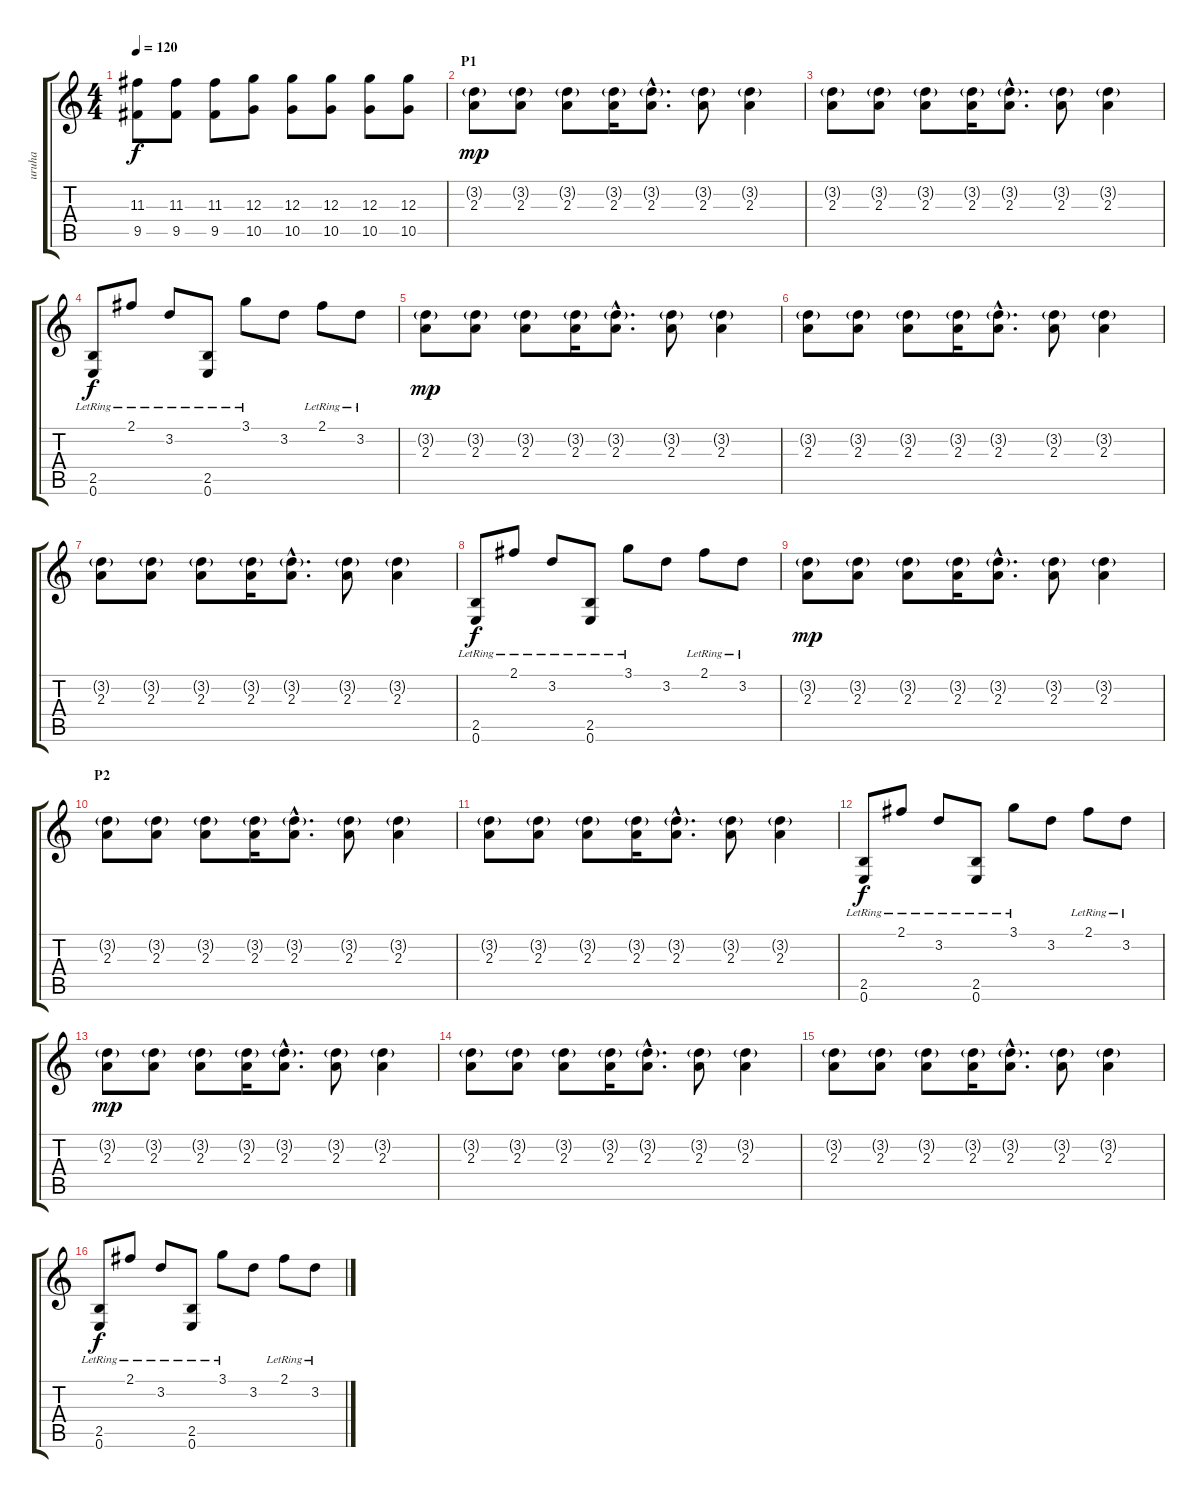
\track ("uruha" "uruha") {instrument distortionguitar}
\staff {score tabs}
\tuning (E4 B3 G3 D3 A2 E2) {hide}
\ts (4 4)
\tempo 120
\clef g2
\ks c
(11.3 9.5).8{dy f} (11.3 9.5).8 (11.3 9.5).8 (12.3 10.5).8 (12.3 10.5).8 (12.3 10.5).8 (12.3 10.5).8 (12.3 10.5).8 |
\section ("" "P1")
(3.2{g} 2.3).8{dy mp volume 7 instrument electricguitarjazz} (3.2{g} 2.3).8 (3.2{g} 2.3).8 (3.2{g} 2.3).16 (3.2{g hac} 2.3{hac}).8{d} (3.2{g} 2.3).8 (3.2{g} 2.3).4 |
(3.2{g} 2.3).8{volume 7 instrument electricguitarjazz} (3.2{g} 2.3).8 (3.2{g} 2.3).8 (3.2{g} 2.3).16 (3.2{g hac} 2.3{hac}).8{d} (3.2{g} 2.3).8 (3.2{g} 2.3).4 |
(2.5{lr} 0.6{lr}).8{dy f} 2.1{lr}.8 3.2{lr}.8 (2.5{lr} 0.6{lr}).8 3.1{lr}.8 3.2.8 2.1{lr}.8 3.2{lr}.8 |
(3.2{g} 2.3).8{dy mp volume 7 instrument electricguitarjazz} (3.2{g} 2.3).8 (3.2{g} 2.3).8 (3.2{g} 2.3).16 (3.2{g hac} 2.3{hac}).8{d} (3.2{g} 2.3).8 (3.2{g} 2.3).4 |
(3.2{g} 2.3).8{volume 7 instrument electricguitarjazz} (3.2{g} 2.3).8 (3.2{g} 2.3).8 (3.2{g} 2.3).16 (3.2{g hac} 2.3{hac}).8{d} (3.2{g} 2.3).8 (3.2{g} 2.3).4 |
(3.2{g} 2.3).8{volume 7 instrument electricguitarjazz} (3.2{g} 2.3).8 (3.2{g} 2.3).8 (3.2{g} 2.3).16 (3.2{g hac} 2.3{hac}).8{d} (3.2{g} 2.3).8 (3.2{g} 2.3).4 |
(2.5{lr} 0.6{lr}).8{dy f} 2.1{lr}.8 3.2{lr}.8 (2.5{lr} 0.6{lr}).8 3.1{lr}.8 3.2.8 2.1{lr}.8 3.2{lr}.8 |
(3.2{g} 2.3).8{dy mp volume 7 instrument electricguitarjazz} (3.2{g} 2.3).8 (3.2{g} 2.3).8 (3.2{g} 2.3).16 (3.2{g hac} 2.3{hac}).8{d} (3.2{g} 2.3).8 (3.2{g} 2.3).4 |
\section ("" "P2")
(3.2{g} 2.3).8{volume 7 instrument electricguitarjazz} (3.2{g} 2.3).8 (3.2{g} 2.3).8 (3.2{g} 2.3).16 (3.2{g hac} 2.3{hac}).8{d} (3.2{g} 2.3).8 (3.2{g} 2.3).4 |
(3.2{g} 2.3).8{volume 7 instrument electricguitarjazz} (3.2{g} 2.3).8 (3.2{g} 2.3).8 (3.2{g} 2.3).16 (3.2{g hac} 2.3{hac}).8{d} (3.2{g} 2.3).8 (3.2{g} 2.3).4 |
(2.5{lr} 0.6{lr}).8{dy f} 2.1{lr}.8 3.2{lr}.8 (2.5{lr} 0.6{lr}).8 3.1{lr}.8 3.2.8 2.1{lr}.8 3.2{lr}.8 |
(3.2{g} 2.3).8{dy mp volume 7 instrument electricguitarjazz} (3.2{g} 2.3).8 (3.2{g} 2.3).8 (3.2{g} 2.3).16 (3.2{g hac} 2.3{hac}).8{d} (3.2{g} 2.3).8 (3.2{g} 2.3).4 |
(3.2{g} 2.3).8{volume 7 instrument electricguitarjazz} (3.2{g} 2.3).8 (3.2{g} 2.3).8 (3.2{g} 2.3).16 (3.2{g hac} 2.3{hac}).8{d} (3.2{g} 2.3).8 (3.2{g} 2.3).4 |
(3.2{g} 2.3).8{volume 7 instrument electricguitarjazz} (3.2{g} 2.3).8 (3.2{g} 2.3).8 (3.2{g} 2.3).16 (3.2{g hac} 2.3{hac}).8{d} (3.2{g} 2.3).8 (3.2{g} 2.3).4 |
(2.5{lr} 0.6{lr}).8{dy f} 2.1{lr}.8 3.2{lr}.8 (2.5{lr} 0.6{lr}).8 3.1{lr}.8 3.2.8 2.1{lr}.8 3.2{lr}.8
